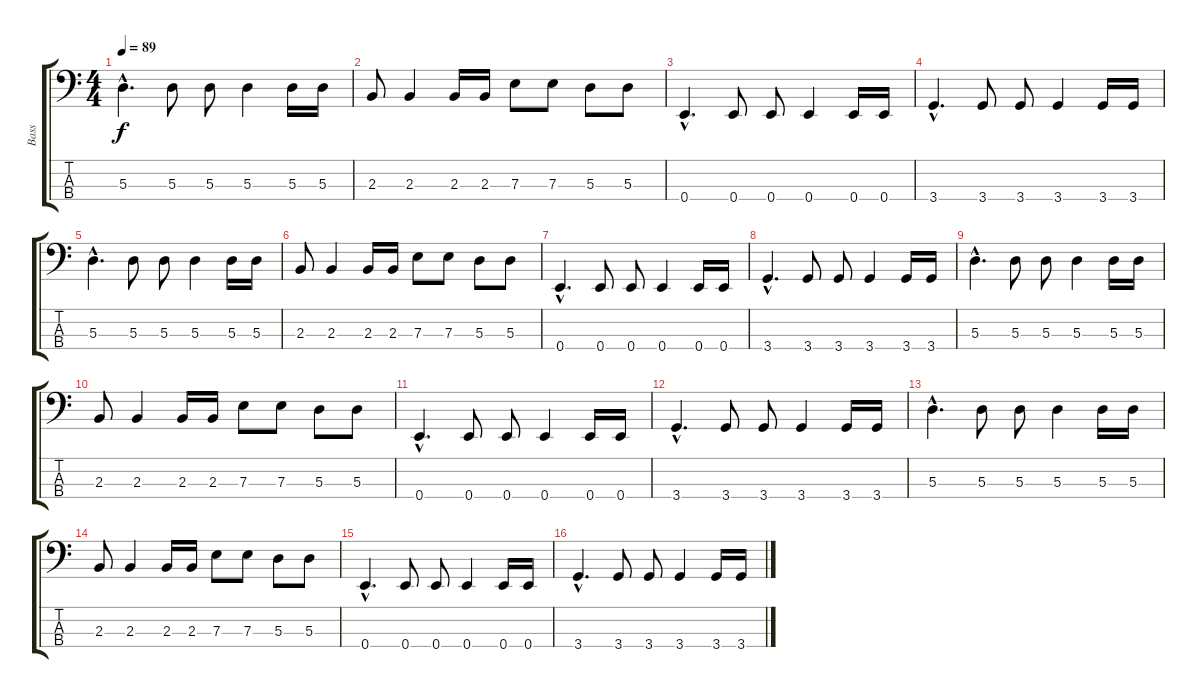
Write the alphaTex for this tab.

\track ("Bass" "Bass") {instrument electricbassfinger}
\staff {score tabs}
\tuning (G2 D2 A1 E1) {hide}
\ts (4 4)
\tempo 89
\clef f4
\ks c
5.3{hac}.4{d dy f} 5.3.8 5.3.8 5.3.4 5.3.16 5.3.16 |
2.3.8 2.3.4 2.3.16 2.3.16 7.3.8 7.3.8 5.3.8 5.3.8 |
0.4{hac}.4{d} 0.4.8 0.4.8 0.4.4 0.4.16 0.4.16 |
3.4{hac}.4{d} 3.4.8 3.4.8 3.4.4 3.4.16 3.4.16 |
5.3{hac}.4{d} 5.3.8 5.3.8 5.3.4 5.3.16 5.3.16 |
2.3.8 2.3.4 2.3.16 2.3.16 7.3.8 7.3.8 5.3.8 5.3.8 |
0.4{hac}.4{d} 0.4.8 0.4.8 0.4.4 0.4.16 0.4.16 |
3.4{hac}.4{d} 3.4.8 3.4.8 3.4.4 3.4.16 3.4.16 |
5.3{hac}.4{d} 5.3.8 5.3.8 5.3.4 5.3.16 5.3.16 |
2.3.8 2.3.4 2.3.16 2.3.16 7.3.8 7.3.8 5.3.8 5.3.8 |
0.4{hac}.4{d} 0.4.8 0.4.8 0.4.4 0.4.16 0.4.16 |
3.4{hac}.4{d} 3.4.8 3.4.8 3.4.4 3.4.16 3.4.16 |
5.3{hac}.4{d} 5.3.8 5.3.8 5.3.4 5.3.16 5.3.16 |
2.3.8 2.3.4 2.3.16 2.3.16 7.3.8 7.3.8 5.3.8 5.3.8 |
0.4{hac}.4{d} 0.4.8 0.4.8 0.4.4 0.4.16 0.4.16 |
3.4{hac}.4{d} 3.4.8 3.4.8 3.4.4 3.4.16 3.4.16
